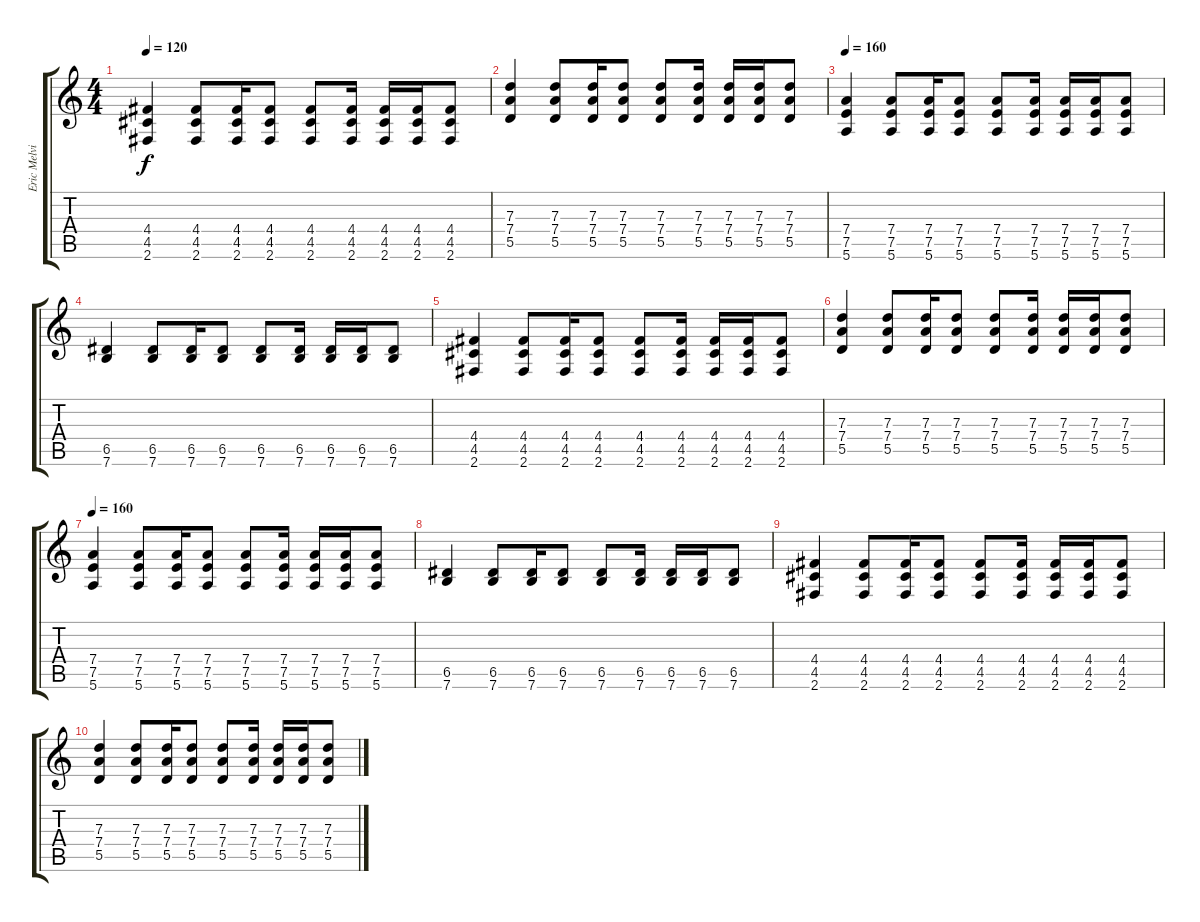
\track ("Eric Melvin" "Eric Melvi") {instrument distortionguitar}
\staff {score tabs}
\tuning (E4 B3 G3 D3 A2 E2) {hide}
\ts (4 4)
\tempo 120
\clef g2
\ks c
(4.4 4.5 2.6).4{dy f instrument distortionguitar} (4.4 4.5 2.6).8{instrument electricguitarmuted} (4.4 4.5 2.6).16 (4.4 4.5 2.6).8 (4.4 4.5 2.6).8 (4.4 4.5 2.6).16 (4.4 4.5 2.6).16 (4.4 4.5 2.6).16 (4.4 4.5 2.6).8 |
(7.3 7.4 5.5).4{instrument distortionguitar} (7.3 7.4 5.5).8{instrument electricguitarmuted} (7.3 7.4 5.5).16 (7.3 7.4 5.5).8 (7.3 7.4 5.5).8 (7.3 7.4 5.5).16 (7.3 7.4 5.5).16 (7.3 7.4 5.5).16 (7.3 7.4 5.5).8 |
\tempo 160
(7.4 7.5 5.6).4 (7.4 7.5 5.6).8{instrument electricguitarmuted} (7.4 7.5 5.6).16 (7.4 7.5 5.6).8 (7.4 7.5 5.6).8 (7.4 7.5 5.6).16 (7.4 7.5 5.6).16 (7.4 7.5 5.6).16 (7.4 7.5 5.6).8 |
(6.5 7.6).4{instrument distortionguitar} (6.5 7.6).8{instrument electricguitarmuted} (6.5 7.6).16 (6.5 7.6).8 (6.5 7.6).8 (6.5 7.6).16 (6.5 7.6).16 (6.5 7.6).16 (6.5 7.6).8 |
(4.4 4.5 2.6).4{instrument distortionguitar} (4.4 4.5 2.6).8{instrument electricguitarmuted} (4.4 4.5 2.6).16 (4.4 4.5 2.6).8 (4.4 4.5 2.6).8 (4.4 4.5 2.6).16 (4.4 4.5 2.6).16 (4.4 4.5 2.6).16 (4.4 4.5 2.6).8 |
(7.3 7.4 5.5).4{instrument distortionguitar} (7.3 7.4 5.5).8{instrument electricguitarmuted} (7.3 7.4 5.5).16 (7.3 7.4 5.5).8 (7.3 7.4 5.5).8 (7.3 7.4 5.5).16 (7.3 7.4 5.5).16 (7.3 7.4 5.5).16 (7.3 7.4 5.5).8 |
\tempo 160
(7.4 7.5 5.6).4 (7.4 7.5 5.6).8{instrument electricguitarmuted} (7.4 7.5 5.6).16 (7.4 7.5 5.6).8 (7.4 7.5 5.6).8 (7.4 7.5 5.6).16 (7.4 7.5 5.6).16 (7.4 7.5 5.6).16 (7.4 7.5 5.6).8 |
(6.5 7.6).4{instrument distortionguitar} (6.5 7.6).8{instrument electricguitarmuted} (6.5 7.6).16 (6.5 7.6).8 (6.5 7.6).8 (6.5 7.6).16 (6.5 7.6).16 (6.5 7.6).16 (6.5 7.6).8 |
(4.4 4.5 2.6).4{instrument distortionguitar} (4.4 4.5 2.6).8{instrument electricguitarmuted} (4.4 4.5 2.6).16 (4.4 4.5 2.6).8 (4.4 4.5 2.6).8 (4.4 4.5 2.6).16 (4.4 4.5 2.6).16 (4.4 4.5 2.6).16 (4.4 4.5 2.6).8 |
(7.3 7.4 5.5).4{instrument distortionguitar} (7.3 7.4 5.5).8{instrument electricguitarmuted} (7.3 7.4 5.5).16 (7.3 7.4 5.5).8 (7.3 7.4 5.5).8 (7.3 7.4 5.5).16 (7.3 7.4 5.5).16 (7.3 7.4 5.5).16 (7.3 7.4 5.5).8
